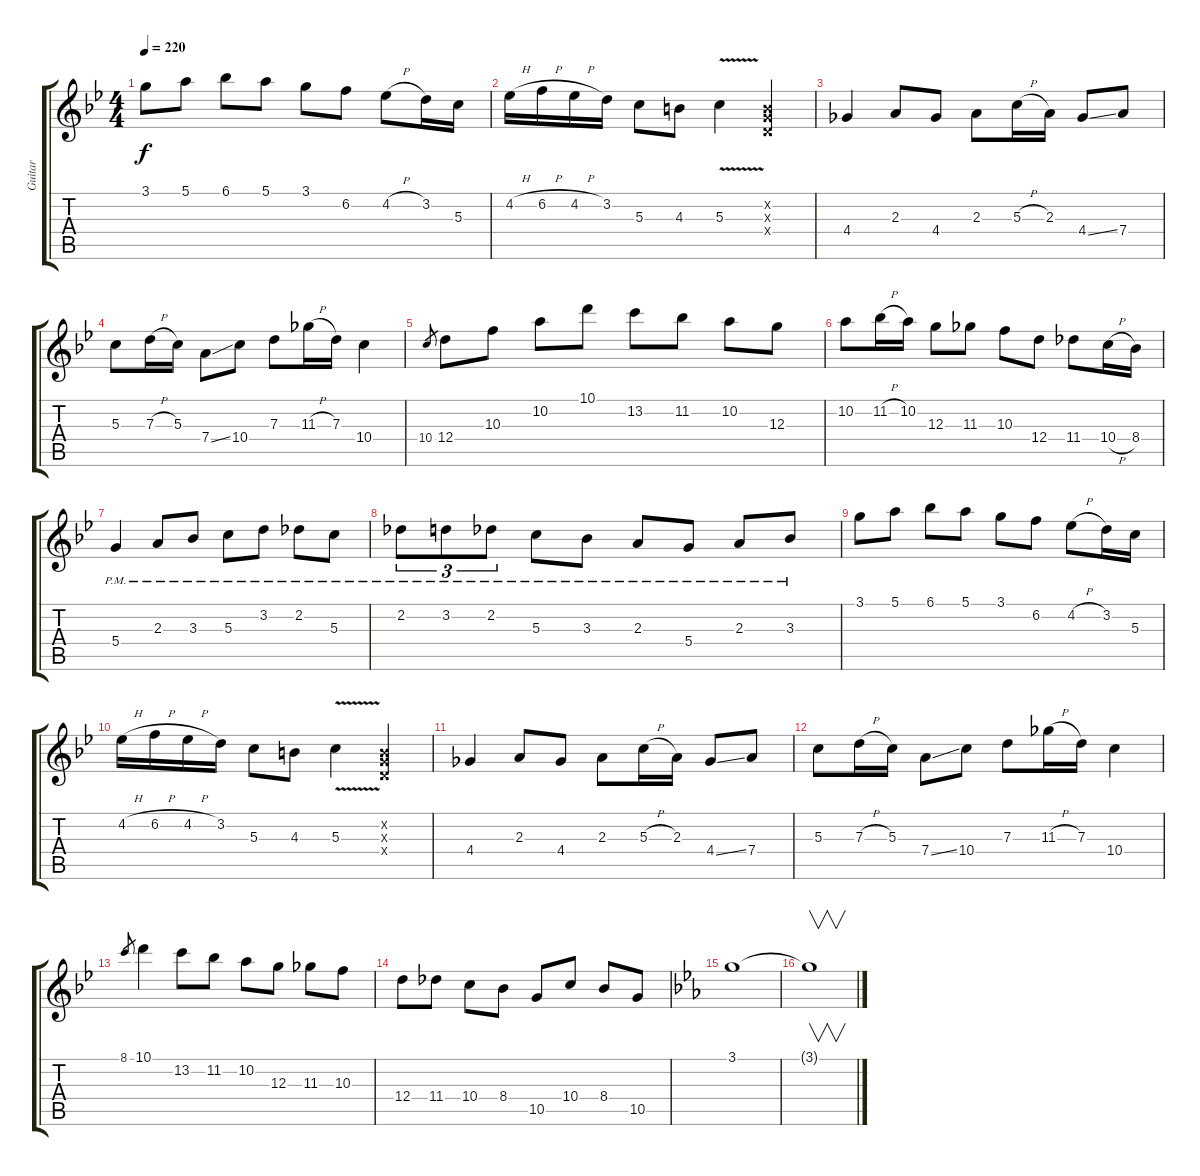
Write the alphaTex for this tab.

\track ("Guitar" "Guitar") {instrument overdrivenguitar}
\staff {score tabs}
\tuning (E4 B3 G3 D3 A2 E2) {hide}
\ts (4 4)
\tempo 220
\clef g2
\ks gminor
3.1.8{dy f} 5.1.8 6.1.8 5.1.8 3.1.8 6.2.8 4.2{h}.8 3.2.16 5.3.16 |
4.2{h}.16 6.2{h}.16 4.2{h}.16 3.2.16 5.3.8 4.3.8 5.3{v}.4 (0.2{x} 0.3{x} 0.4{x}).4 |
4.4.4 2.3.8 4.4.8 2.3.8 5.3{h}.16 2.3.16 4.4{ss}.8 7.4.8 |
5.3.8 7.3{h}.16 5.3.16 7.4{ss}.8 10.4.8 7.3.8 11.3{h}.16 7.3.16 10.4.4 |
10.4.8{gr} 12.4.8 10.3.8 10.2.8 10.1.8 13.2.8 11.2.8 10.2.8 12.3.8 |
10.2.8 11.2{h}.16 10.2.16 12.3.8 11.3.8 10.3.8 12.4.8 11.4.8 10.4{h}.16 8.4.16 |
5.4{pm}.4 2.3{pm}.8 3.3{pm}.8 5.3{pm}.8 3.2{pm}.8 2.2{pm}.8 5.3{pm}.8 |
2.2{pm}.8{tu (3 2)} 3.2{pm}.8{tu (3 2)} 2.2{pm}.8{tu (3 2)} 5.3{pm}.8 3.3{pm}.8 2.3{pm}.8 5.4{pm}.8 2.3{pm}.8 3.3{pm}.8 |
3.1.8 5.1.8 6.1.8 5.1.8 3.1.8 6.2.8 4.2{h}.8 3.2.16 5.3.16 |
4.2{h}.16 6.2{h}.16 4.2{h}.16 3.2.16 5.3.8 4.3.8 5.3{v}.4 (0.2{x} 0.3{x} 0.4{x}).4 |
4.4.4 2.3.8 4.4.8 2.3.8 5.3{h}.16 2.3.16 4.4{ss}.8 7.4.8 |
5.3.8 7.3{h}.16 5.3.16 7.4{ss}.8 10.4.8 7.3.8 11.3{h}.16 7.3.16 10.4.4 |
8.1.8{gr} 10.1.4 13.2.8 11.2.8 10.2.8 12.3.8 11.3.8 10.3.8 |
12.4.8 11.4.8 10.4.8 8.4.8 10.5.8 10.4.8 8.4.8 10.5.8 |
\ks cminor
3.1.1{volume 16} |
3.1{t}.1{v}
